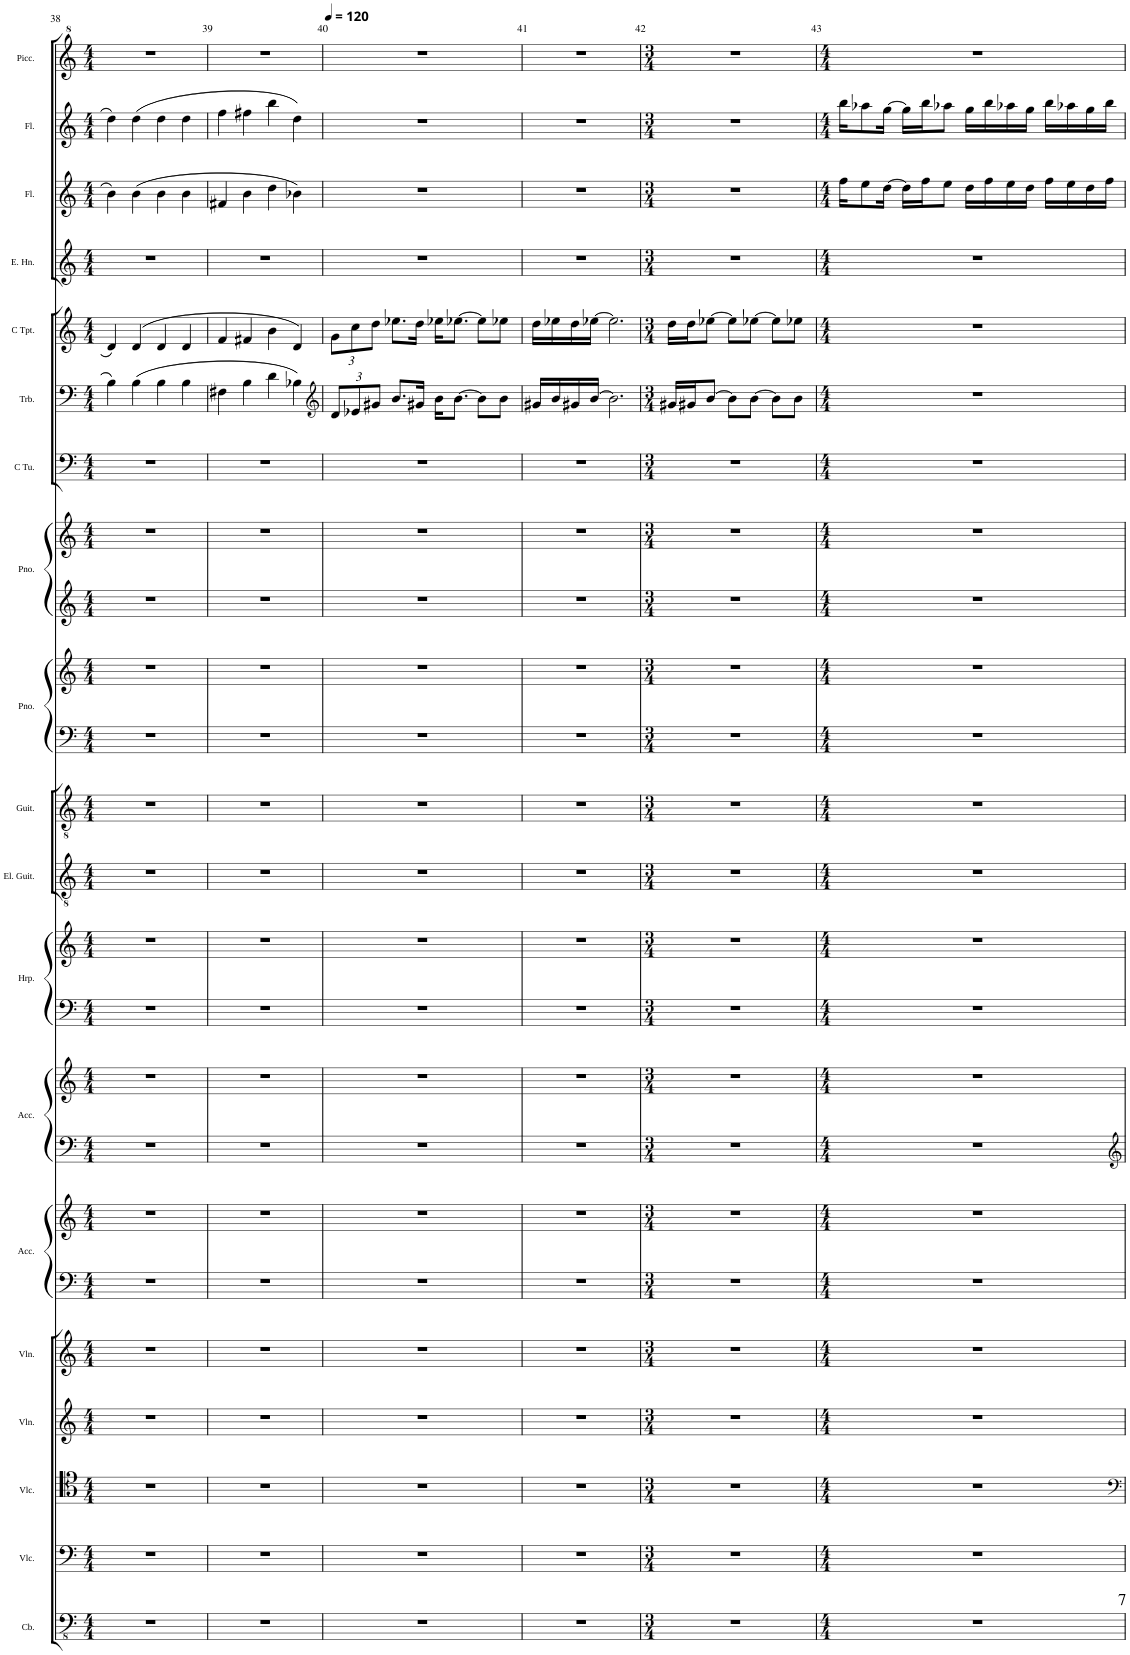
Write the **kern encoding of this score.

**kern	**kern	**kern	**kern	**kern	**kern	**kern	**kern	**kern	**kern	**kern	**kern	**kern	**kern	**kern	**kern	**kern	**kern	**kern	**kern	**kern	**kern	**kern	**kern
*part19	*part18	*part17	*part16	*part15	*part14	*part14	*part13	*part13	*part12	*part12	*part11	*part10	*part9	*part9	*part8	*part8	*part7	*part6	*part5	*part4	*part3	*part2	*part1
*staff24	*staff23	*staff22	*staff21	*staff20	*staff19	*staff18	*staff17	*staff16	*staff15	*staff14	*staff13	*staff12	*staff11	*staff10	*staff9	*staff8	*staff7	*staff6	*staff5	*staff4	*staff3	*staff2	*staff1
*I"Contrabass	*I"Violoncello	*I"Violoncello	*I"Violin	*I"Violin	*I"Accordion	*	*I"Accordion	*	*I"Harp	*	*I"Electric Guitar	*I"Guitar	*I"Piano	*	*I"Piano	*	*I"C Tuba	*I"Trombone	*I"C Trumpet	*I"English Horn	*I"Flute	*I"Flute	*I"Piccolo
*I'Cb.	*I'Vlc.	*I'Vlc.	*I'Vln.	*I'Vln.	*I'Acc.	*	*I'Acc.	*	*I'Hrp.	*	*I'El. Guit.	*I'Guit.	*I'Pno.	*	*I'Pno.	*	*I'C Tu.	*I'Trb.	*I'C Tpt.	*I'E. Hn.	*I'Fl.	*I'Fl.	*I'Picc.
!!LO:PB:g=z
*clefFv4	*clefF4	*clefC4	*clefG2	*clefG2	*clefF4	*clefG2	*clefF4	*clefG2	*clefF4	*clefG2	*clefGv2	*clefGv2	*clefF4	*clefG2	*clefG2	*clefG2	*clefF4	*clefF4	*clefG2	*clefG2	*clefG2	*clefG2	*clefG^2
*ITrd7c12	*	*	*	*	*	*	*	*	*	*	*	*	*	*	*	*	*	*	*	*ITrd4c7	*	*	*ITrd-7c-12
*k[]	*k[]	*k[]	*k[]	*k[]	*k[]	*k[]	*k[]	*k[]	*k[]	*k[]	*k[]	*k[]	*k[]	*k[]	*k[]	*k[]	*k[]	*k[]	*k[]	*k[]	*k[]	*k[]	*k[]
*M4/4	*M4/4	*M4/4	*M4/4	*M4/4	*M4/4	*M4/4	*M4/4	*M4/4	*M4/4	*M4/4	*M4/4	*M4/4	*M4/4	*M4/4	*M4/4	*M4/4	*M4/4	*M4/4	*M4/4	*M4/4	*M4/4	*M4/4	*M4/4
=38	=38	=38	=38	=38	=38	=38	=38	=38	=38	=38	=38	=38	=38	=38	=38	=38	=38	=38	=38	=38	=38	=38	=38
1r	1r	1r	1r	1r	1r	1r	1r	1r	1r	1r	1r	1r	1r	1r	1r	1r	1r	4B\	4d/	1r	4b\	4dd\	1r
.	.	.	.	.	.	.	.	.	.	.	.	.	.	.	.	.	.	(4B\	(4d/	.	(4b\	(4dd\	.
.	.	.	.	.	.	.	.	.	.	.	.	.	.	.	.	.	.	4B\	4d/	.	4b\	4dd\	.
.	.	.	.	.	.	.	.	.	.	.	.	.	.	.	.	.	.	4B\	4d/	.	4b\	4dd\	.
=39	=39	=39	=39	=39	=39	=39	=39	=39	=39	=39	=39	=39	=39	=39	=39	=39	=39	=39	=39	=39	=39	=39	=39
1r	1r	1r	1r	1r	1r	1r	1r	1r	1r	1r	1r	1r	1r	1r	1r	1r	1r	4F#X\	4f/	1r	4f#X/	4ff\	1r
.	.	.	.	.	.	.	.	.	.	.	.	.	.	.	.	.	.	4B\	4f#X/	.	4b\	4ff#X\	.
.	.	.	.	.	.	.	.	.	.	.	.	.	.	.	.	.	.	4d\	4b\	.	4dd\	4bb\	.
.	.	.	.	.	.	.	.	.	.	.	.	.	.	.	.	.	.	4B-X\)	4d/)	.	4b-X\)	4dd\)	.
=40	=40	=40	=40	=40	=40	=40	=40	=40	=40	=40	=40	=40	=40	=40	=40	=40	=40	=40	=40	=40	=40	=40	=40
*	*	*	*	*	*	*	*	*	*	*	*	*	*	*	*	*	*	*clefG2	*	*	*	*	*
*	*	*	*	*	*	*	*	*	*	*	*	*	*	*	*	*	*	*Xbrackettup	*Xbrackettup	*	*	*	*
*	*	*	*	*	*	*	*	*	*	*	*	*	*	*	*	*	*	*	*	*	*	*	*MM120
1r	1r	1r	1r	1r	1r	1r	1r	1r	1r	1r	1r	1r	1r	1r	1r	1r	1r	12d/L	12g\L	1r	1r	1r	1r
.	.	.	.	.	.	.	.	.	.	.	.	.	.	.	.	.	.	12e-X/	12cc\	.	.	.	.
.	.	.	.	.	.	.	.	.	.	.	.	.	.	.	.	.	.	12g#X/J	12dd\J	.	.	.	.
.	.	.	.	.	.	.	.	.	.	.	.	.	.	.	.	.	.	8.b/L	8.ee-X\L	.	.	.	.
.	.	.	.	.	.	.	.	.	.	.	.	.	.	.	.	.	.	16g#X/Jk	16dd\Jk	.	.	.	.
.	.	.	.	.	.	.	.	.	.	.	.	.	.	.	.	.	.	16b\KL	16ee-X\KL	.	.	.	.
.	.	.	.	.	.	.	.	.	.	.	.	.	.	.	.	.	.	[8.b\J	[8.ee-X\J	.	.	.	.
.	.	.	.	.	.	.	.	.	.	.	.	.	.	.	.	.	.	8b\L]	8ee-\L]	.	.	.	.
.	.	.	.	.	.	.	.	.	.	.	.	.	.	.	.	.	.	8b\J	8ee-X\J	.	.	.	.
=41	=41	=41	=41	=41	=41	=41	=41	=41	=41	=41	=41	=41	=41	=41	=41	=41	=41	=41	=41	=41	=41	=41	=41
1r	1r	1r	1r	1r	1r	1r	1r	1r	1r	1r	1r	1r	1r	1r	1r	1r	1r	16g#X/LL	16dd\LL	1r	1r	1r	1r
.	.	.	.	.	.	.	.	.	.	.	.	.	.	.	.	.	.	16b/	16ee-X\	.	.	.	.
.	.	.	.	.	.	.	.	.	.	.	.	.	.	.	.	.	.	16g#X/	16dd\	.	.	.	.
.	.	.	.	.	.	.	.	.	.	.	.	.	.	.	.	.	.	[16b/JJ	[16ee-X\JJ	.	.	.	.
.	.	.	.	.	.	.	.	.	.	.	.	.	.	.	.	.	.	2.b\]	2.ee-\]	.	.	.	.
=42	=42	=42	=42	=42	=42	=42	=42	=42	=42	=42	=42	=42	=42	=42	=42	=42	=42	=42	=42	=42	=42	=42	=42
*M3/4	*M3/4	*M3/4	*M3/4	*M3/4	*M3/4	*M3/4	*M3/4	*M3/4	*M3/4	*M3/4	*M3/4	*M3/4	*M3/4	*M3/4	*M3/4	*M3/4	*M3/4	*M3/4	*M3/4	*M3/4	*M3/4	*M3/4	*M3/4
2.r	2.r	2.r	2.r	2.r	2.r	2.r	2.r	2.r	2.r	2.r	2.r	2.r	2.r	2.r	2.r	2.r	2.r	16g#X/LL	16dd\LL	2.r	2.r	2.r	2.r
.	.	.	.	.	.	.	.	.	.	.	.	.	.	.	.	.	.	16g#X/J	16dd\J	.	.	.	.
.	.	.	.	.	.	.	.	.	.	.	.	.	.	.	.	.	.	[8b/J	[8ee-X\J	.	.	.	.
.	.	.	.	.	.	.	.	.	.	.	.	.	.	.	.	.	.	8b\L]	8ee-\L]	.	.	.	.
.	.	.	.	.	.	.	.	.	.	.	.	.	.	.	.	.	.	[8b\J	[8ee-X\J	.	.	.	.
.	.	.	.	.	.	.	.	.	.	.	.	.	.	.	.	.	.	8b\L]	8ee-\L]	.	.	.	.
.	.	.	.	.	.	.	.	.	.	.	.	.	.	.	.	.	.	8b\J	8ee-X\J	.	.	.	.
=43	=43	=43	=43	=43	=43	=43	=43	=43	=43	=43	=43	=43	=43	=43	=43	=43	=43	=43	=43	=43	=43	=43	=43
*M4/4	*M4/4	*M4/4	*M4/4	*M4/4	*M4/4	*M4/4	*M4/4	*M4/4	*M4/4	*M4/4	*M4/4	*M4/4	*M4/4	*M4/4	*M4/4	*M4/4	*M4/4	*M4/4	*M4/4	*M4/4	*M4/4	*M4/4	*M4/4
1r	1r	1r	1r	1r	1r	1r	1r	1r	1r	1r	1r	1r	1r	1r	1r	1r	1r	1r	1r	1r	16ff\KL	16bb\KL	1r
.	.	.	.	.	.	.	.	.	.	.	.	.	.	.	.	.	.	.	.	.	8ee\	8aa-X\	.
.	.	.	.	.	.	.	.	.	.	.	.	.	.	.	.	.	.	.	.	.	[16dd\Jk	[16gg\Jk	.
.	.	.	.	.	.	.	.	.	.	.	.	.	.	.	.	.	.	.	.	.	16dd\LL]	16gg\LL]	.
.	.	.	.	.	.	.	.	.	.	.	.	.	.	.	.	.	.	.	.	.	16ff\J	16bb\J	.
.	.	.	.	.	.	.	.	.	.	.	.	.	.	.	.	.	.	.	.	.	8ee\J	8aa-X\J	.
.	.	.	.	.	.	.	.	.	.	.	.	.	.	.	.	.	.	.	.	.	16dd\LL	16gg\LL	.
.	.	.	.	.	.	.	.	.	.	.	.	.	.	.	.	.	.	.	.	.	16ff\	16bb\	.
.	.	.	.	.	.	.	.	.	.	.	.	.	.	.	.	.	.	.	.	.	16ee\	16aa-X\	.
.	.	.	.	.	.	.	.	.	.	.	.	.	.	.	.	.	.	.	.	.	16dd\JJ	16gg\JJ	.
.	.	.	.	.	.	.	.	.	.	.	.	.	.	.	.	.	.	.	.	.	16ff\LL	16bb\LL	.
.	.	.	.	.	.	.	.	.	.	.	.	.	.	.	.	.	.	.	.	.	16ee\	16aa-X\	.
.	.	.	.	.	.	.	.	.	.	.	.	.	.	.	.	.	.	.	.	.	16dd\	16gg\	.
.	.	.	.	.	.	.	.	.	.	.	.	.	.	.	.	.	.	.	.	.	16ff\JJ	16bb\JJ	.
=	=	=	=	=	=	=	=	=	=	=	=	=	=	=	=	=	=	=	=	=	=	=	=
*-	*-	*-	*-	*-	*-	*-	*-	*-	*-	*-	*-	*-	*-	*-	*-	*-	*-	*-	*-	*-	*-	*-	*-
